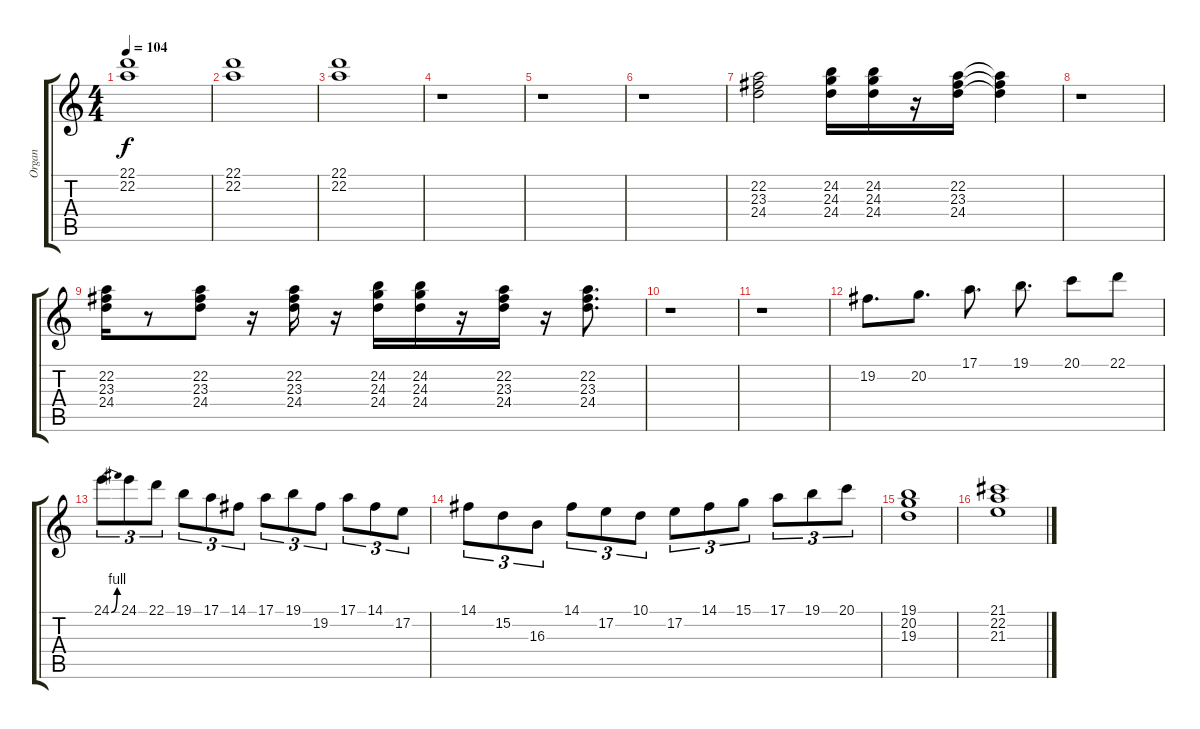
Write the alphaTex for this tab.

\track ("Organ" "Organ") {instrument rockorgan}
\staff {score tabs}
\tuning (E4 B3 G3 D3 A2 E2) {hide}
\ts (4 4)
\tempo 104
\clef g2
\ks c
(22.1 22.2).1{dy f} |
(22.1 22.2).1 |
(22.1 22.2).1 |
r.1 |
r.1 |
r.1 |
(22.2 23.3 24.4).2 (24.2 24.3 24.4).16 (24.2 24.3 24.4).16 r.16 (22.2 23.3 24.4).16 (22.2{t} 23.3{t} 24.4{t}).4 |
r.1 |
(22.2 23.3 24.4).16 r.8 (22.2 23.3 24.4).8 r.16 (22.2 23.3 24.4).16 r.16 (24.2 24.3 24.4).16 (24.2 24.3 24.4).16 r.16 (22.2 23.3 24.4).16 r.16 (22.2 23.3 24.4).8{d} |
r.1 |
r.1 |
19.2.8{d} 20.2.8{d} 17.1.8{d} 19.1.8{d} 20.1.8 22.1.8 |
24.1{be (bend 0 0 60 4)}.8{tu (3 2)} 24.1.8{tu (3 2)} 22.1.8{tu (3 2)} 19.1.8{tu (3 2)} 17.1.8{tu (3 2)} 14.1.8{tu (3 2)} 17.1.8{tu (3 2)} 19.1.8{tu (3 2)} 19.2.8{tu (3 2)} 17.1.8{tu (3 2)} 14.1.8{tu (3 2)} 17.2.8{tu (3 2)} |
14.1.8{tu (3 2)} 15.2.8{tu (3 2)} 16.3.8{tu (3 2)} 14.1.8{tu (3 2)} 17.2.8{tu (3 2)} 10.1.8{tu (3 2)} 17.2.8{tu (3 2)} 14.1.8{tu (3 2)} 15.1.8{tu (3 2)} 17.1.8{tu (3 2)} 19.1.8{tu (3 2)} 20.1.8{tu (3 2)} |
(19.1 20.2 19.3).1 |
(21.1 22.2 21.3).1
